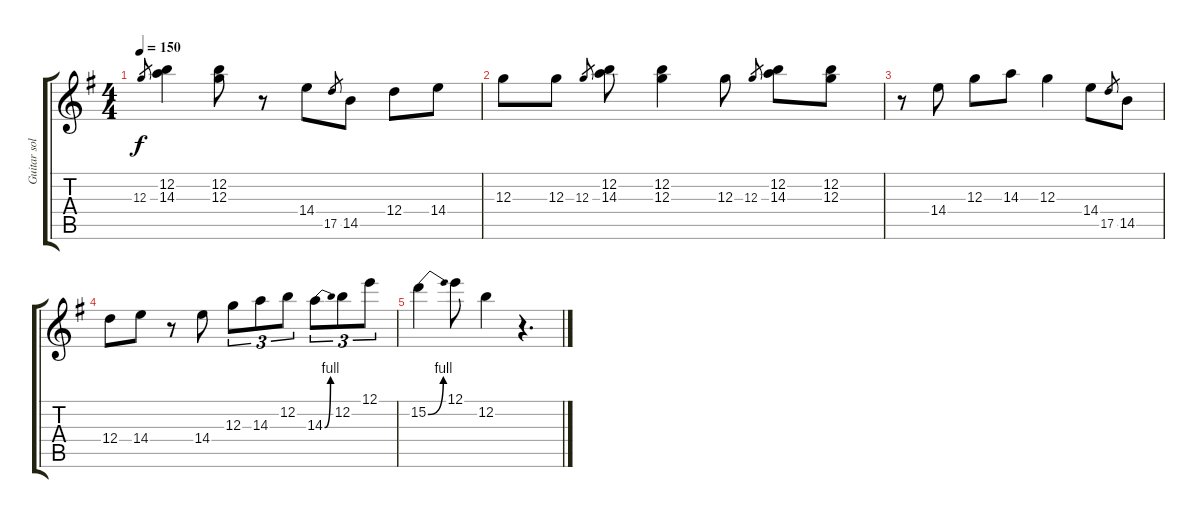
\track ("Guitar solo" "Guitar sol") {instrument electricguitarclean}
\staff {score tabs}
\tuning (E4 B3 G3 D3 A2 E2) {hide}
\ts (4 4)
\tempo 150
\clef g2
\ks eminor
12.3.8{gr dy f} (12.2 14.3).4 (12.2 12.3).8 r.8 14.4.8 17.5.8{gr} 14.5.8 12.4.8 14.4.8 |
12.3.8 12.3.8 12.3.8{gr} (12.2 14.3).8 (12.2 12.3).4 12.3.8 12.3.8{gr} (12.2 14.3).8 (12.2 12.3).8 |
r.8 14.4.8 12.3.8 14.3.8 12.3.4 14.4.8 17.5.8{gr} 14.5.8 |
12.4.8 14.4.8 r.8 14.4.8 12.3.8{tu (3 2)} 14.3.8{tu (3 2)} 12.2.8{tu (3 2)} 14.3{be (bend 0 0 60 4)}.8{tu (3 2)} 12.2.8{tu (3 2)} 12.1.8{tu (3 2)} |
15.2{be (bend 0 0 60 4)}.4 12.1.8 12.2.4 r.4{d}
